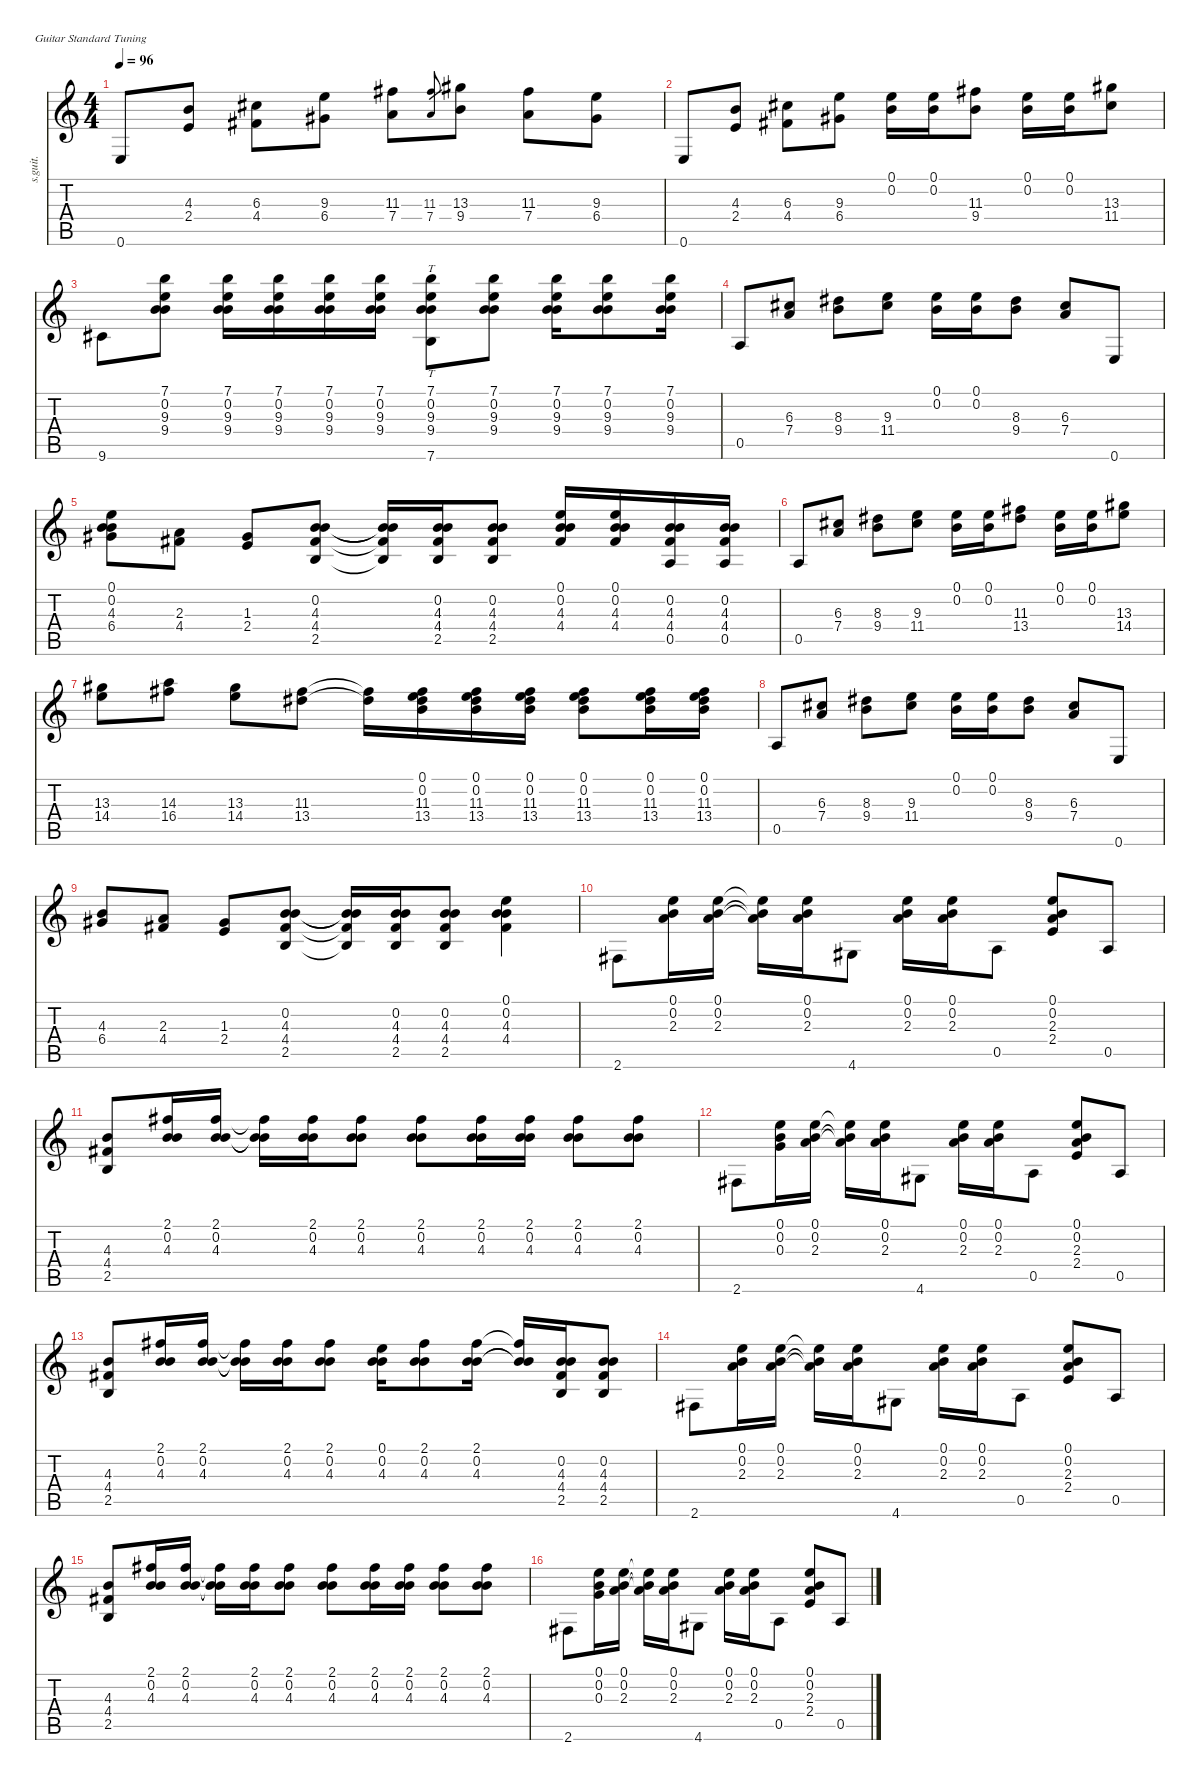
\defaultSystemsLayout 4
\hideDynamics
\bracketExtendMode nobrackets
\otherSystemsTrackNameOrientation horizontal
\track ("Guitar 2" "s.guit.") {instrument acousticguitarsteel}
\staff {score tabs}
\tuning (E4 B3 G3 D3 A2 E2)
\ts (4 4)
\tempo 96
\clef g2
\ks c
0.6.8{dy f beam Up} (4.3 2.4).8{beam Up} (6.3{acc #} 4.4{acc #}).8{beam Down} (9.3 6.4{acc #}).8{beam Down} (11.3{acc #} 7.4).8{beam Down} (11.3{acc #} 7.4).8{gr dy mf beam Up} (13.3{acc #} 9.4).8{dy f beam Down} (11.3{acc #} 7.4).8{beam Down} (9.3 6.4{acc #}).8{beam Down} |
0.6.8{beam Up} (4.3 2.4).8{beam Up} (6.3{acc #} 4.4{acc #}).8{beam Down} (9.3 6.4{acc #}).8{beam Down} (0.1 0.2).16{beam Down} (0.1 0.2).16{beam Down} (11.3{acc #} 9.4).8{beam Down} (0.1 0.2).16{beam Down} (0.1 0.2).16{beam Down} (13.3{acc #} 11.4{acc #}).8{beam Down} |
9.6{acc #}.8{beam Down} (7.1 0.2 9.3 9.4).8{beam Down} (7.1 0.2 9.3 9.4).16{beam Down} (7.1 0.2 9.3 9.4).16{beam Down} (7.1 0.2 9.3 9.4).16{beam Down} (7.1 0.2 9.3 9.4).16{beam Down} (7.1 0.2 9.3 9.4 7.6).8{tt beam Down} (7.1 0.2 9.3 9.4).8{beam Down} (7.1 0.2 9.3 9.4).16{beam Down} (7.1 0.2 9.3 9.4).8{beam Down} (7.1 0.2 9.3 9.4).16{beam Down} |
0.5.8{beam Up} (6.3{acc #} 7.4).8{beam Up} (8.3{acc #} 9.4).8{beam Down} (9.3 11.4{acc #}).8{beam Down} (0.1 0.2).16{beam Down} (0.1 0.2).16{beam Down} (8.3{acc #} 9.4).8{beam Down} (6.3{acc #} 7.4).8{beam Up} 0.6.8{beam Up} |
(0.1 0.2 4.3 6.4{acc #}).8{beam Down} (2.3 4.4{acc #}).8{beam Down} (1.3{acc #} 2.4).8{beam Up} (0.2 4.3 4.4{acc #} 2.5).8{beam Up} (0.2{t} 4.3{t} 4.4{t acc #} 2.5{t}).16{beam Up} (0.2 4.3 4.4{acc #} 2.5).16{beam Up} (0.2 4.3 4.4{acc #} 2.5).8{beam Up} (0.1 0.2 4.3 4.4{acc #}).16{beam Up} (0.1 0.2 4.3 4.4{acc #}).16{beam Up} (0.2 4.3 4.4{acc #} 0.5).16{beam Up} (0.2 4.3 4.4{acc #} 0.5).16{beam Up} |
0.5.8{beam Up} (6.3{acc #} 7.4).8{beam Up} (8.3{acc #} 9.4).8{beam Down} (9.3 11.4{acc #}).8{beam Down} (0.1 0.2).16{beam Down} (0.1 0.2).16{beam Down} (11.3{acc #} 13.4{acc #}).8{beam Down} (0.1 0.2).16{beam Down} (0.1 0.2).16{beam Down} (13.3{acc #} 14.4).8{beam Down} |
(13.3{acc #} 14.4).8{beam Down} (14.3 16.4{acc #}).8{beam Down} (13.3{acc #} 14.4).8{beam Down} (11.3{acc #} 13.4{acc #}).8{beam Down} (11.3{t acc #} 13.4{t acc #}).16{beam Down} (0.1 0.2 11.3{acc #} 13.4{acc #}).16{beam Down} (0.1 0.2 11.3{acc #} 13.4{acc #}).16{beam Down} (0.1 0.2 11.3{acc #} 13.4{acc #}).16{beam Down} (0.1 0.2 11.3{acc #} 13.4{acc #}).8{beam Down} (0.1 0.2 11.3{acc #} 13.4{acc #}).16{beam Down} (0.1 0.2 11.3{acc #} 13.4{acc #}).16{beam Down} |
0.5.8{beam Up} (6.3{acc #} 7.4).8{beam Up} (8.3{acc #} 9.4).8{beam Down} (9.3 11.4{acc #}).8{beam Down} (0.1 0.2).16{beam Down} (0.1 0.2).16{beam Down} (8.3{acc #} 9.4).8{beam Down} (6.3{acc #} 7.4).8{beam Up} 0.6.8{beam Up} |
(4.3 6.4{acc #}).8{beam Up} (2.3 4.4{acc #}).8{beam Up} (1.3{acc #} 2.4).8{beam Up} (0.2 4.3 4.4{acc #} 2.5).8{beam Up} (0.2{t} 4.3{t} 4.4{t acc #} 2.5{t}).16{beam Up} (0.2 4.3 4.4{acc #} 2.5).16{beam Up} (0.2 4.3 4.4{acc #} 2.5).8{beam Up} (0.1 0.2 4.3 4.4{acc #}).4{beam Down} |
2.6{acc #}.8{beam Down} (0.1 0.2 2.3).16{beam Down} (0.1 0.2 2.3).16{beam Down} (0.1{t} 0.2{t} 2.3{t}).16{beam Down} (0.1 0.2 2.3).16{beam Down} 4.6{acc #}.8{beam Down} (0.1 0.2 2.3).16{beam Down} (0.1 0.2 2.3).16{beam Down} 0.5.8{beam Down} (0.1 0.2 2.3 2.4).8{beam Up} 0.5.8{beam Up} |
(4.3 4.4{acc #} 2.5).8{beam Up} (2.1{acc #} 0.2 4.3).16{beam Up} (2.1{acc #} 0.2 4.3).16{beam Up} (2.1{t acc #} 0.2{t} 4.3{t}).16{beam Down} (2.1{acc #} 0.2 4.3).16{beam Down} (2.1{acc #} 0.2 4.3).8{beam Down} (2.1{acc #} 0.2 4.3).8{beam Down} (2.1{acc #} 0.2 4.3).16{beam Down} (2.1{acc #} 0.2 4.3).16{beam Down} (2.1{acc #} 0.2 4.3).8{beam Down} (2.1{acc #} 0.2 4.3).8{beam Down} |
2.6{acc #}.8{beam Down} (0.1 0.2 0.3).16{beam Down} (0.1 0.2 2.3).16{beam Down} (0.1{t} 0.2{t} 2.3{t}).16{beam Down} (0.1 0.2 2.3).16{beam Down} 4.6{acc #}.8{beam Down} (0.1 0.2 2.3).16{beam Down} (0.1 0.2 2.3).16{beam Down} 0.5.8{beam Down} (0.1 0.2 2.3 2.4).8{beam Up} 0.5.8{beam Up} |
(4.3 4.4{acc #} 2.5).8{beam Up} (2.1{acc #} 0.2 4.3).16{beam Up} (2.1{acc #} 0.2 4.3).16{beam Up} (2.1{t acc #} 0.2{t} 4.3{t}).16{beam Down} (2.1{acc #} 0.2 4.3).16{beam Down} (2.1{acc #} 0.2 4.3).8{beam Down} (0.1 0.2 4.3).16{beam Down} (2.1{acc #} 0.2 4.3).8{beam Down} (2.1{acc #} 0.2 4.3).16{beam Down} (2.1{t acc #} 0.2{t} 4.3{t}).16{beam Up} (0.2 4.3 4.4{acc #} 2.5).16{beam Up} (0.2 4.3 4.4{acc #} 2.5).8{beam Up} |
2.6{acc #}.8{beam Down} (0.1 0.2 2.3).16{beam Down} (0.1 0.2 2.3).16{beam Down} (0.1{t} 0.2{t} 2.3{t}).16{beam Down} (0.1 0.2 2.3).16{beam Down} 4.6{acc #}.8{beam Down} (0.1 0.2 2.3).16{beam Down} (0.1 0.2 2.3).16{beam Down} 0.5.8{beam Down} (0.1 0.2 2.3 2.4).8{beam Up} 0.5.8{beam Up} |
(4.3 4.4{acc #} 2.5).8{beam Up} (2.1{acc #} 0.2 4.3).16{beam Up} (2.1{acc #} 0.2 4.3).16{beam Up} (2.1{t acc #} 0.2{t} 4.3{t}).16{beam Down} (2.1{acc #} 0.2 4.3).16{beam Down} (2.1{acc #} 0.2 4.3).8{beam Down} (2.1{acc #} 0.2 4.3).8{beam Down} (2.1{acc #} 0.2 4.3).16{beam Down} (2.1{acc #} 0.2 4.3).16{beam Down} (2.1{acc #} 0.2 4.3).8{beam Down} (2.1{acc #} 0.2 4.3).8{beam Down} |
2.6{acc #}.8{beam Down} (0.1 0.2 0.3).16{beam Down} (0.1 0.2 2.3).16{beam Down} (0.1{t} 0.2{t} 2.3{t}).16{beam Down} (0.1 0.2 2.3).16{beam Down} 4.6{acc #}.8{beam Down} (0.1 0.2 2.3).16{beam Down} (0.1 0.2 2.3).16{beam Down} 0.5.8{beam Down} (0.1 0.2 2.3 2.4).8{beam Up} 0.5.8{beam Up}
